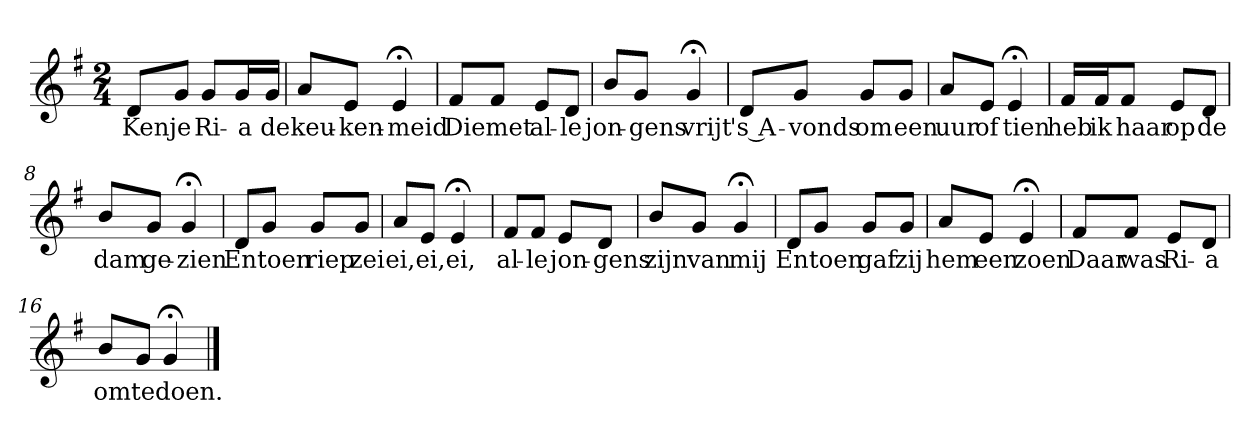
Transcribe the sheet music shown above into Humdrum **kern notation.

**kern	**text
*part1	*part1
*staff1	*staff1
*k[f#]	*
*G:	*
*M2/4	*
*MM120	*
=1	=1
8dL	Ken
8gJ	je
8gL	Ri-
16gL	-a
16gJJ	de
=2	=2
8aL	keu-
8eJ	-ken-
4e;<	-meid
=3	=3
8f#L	Die
8f#J	met
8eL	al-
8dJ	-le
=4	=4
8bL	jon-
8gJ	-gens
4g;<	vrijt
=5	=5
8dL	's A-
8gJ	-vonds
8gL	om
8gJ	een
=6	=6
8aL	uur
8eJ	of
4e;<	tien
=7	=7
16f#LL	heb
16f#J	ik
8f#J	haar
8eL	op
8dJ	de
=8	=8
8bL	dam
8gJ	ge-
4g;<	-zien
=9	=9
8dL	En
8gJ	toen
8gL	riep
8gJ	zei
=10	=10
8aL	ei,
8eJ	ei,
4e;<	ei,
=11	=11
8f#L	al-
8f#J	-le
8eL	jon-
8dJ	-gens
=12	=12
8bL	zijn
8gJ	van
4g;<	mij
=13	=13
8dL	En
8gJ	toen
8gL	gaf
8gJ	zij
=14	=14
8aL	hem
8eJ	een
4e;<	zoen
=15	=15
8f#L	Daar
8f#J	was
8eL	Ri-
8dJ	-a
=16	=16
8bL	om
8gJ	te
4g;<	doen.
==	==
*-	*-
